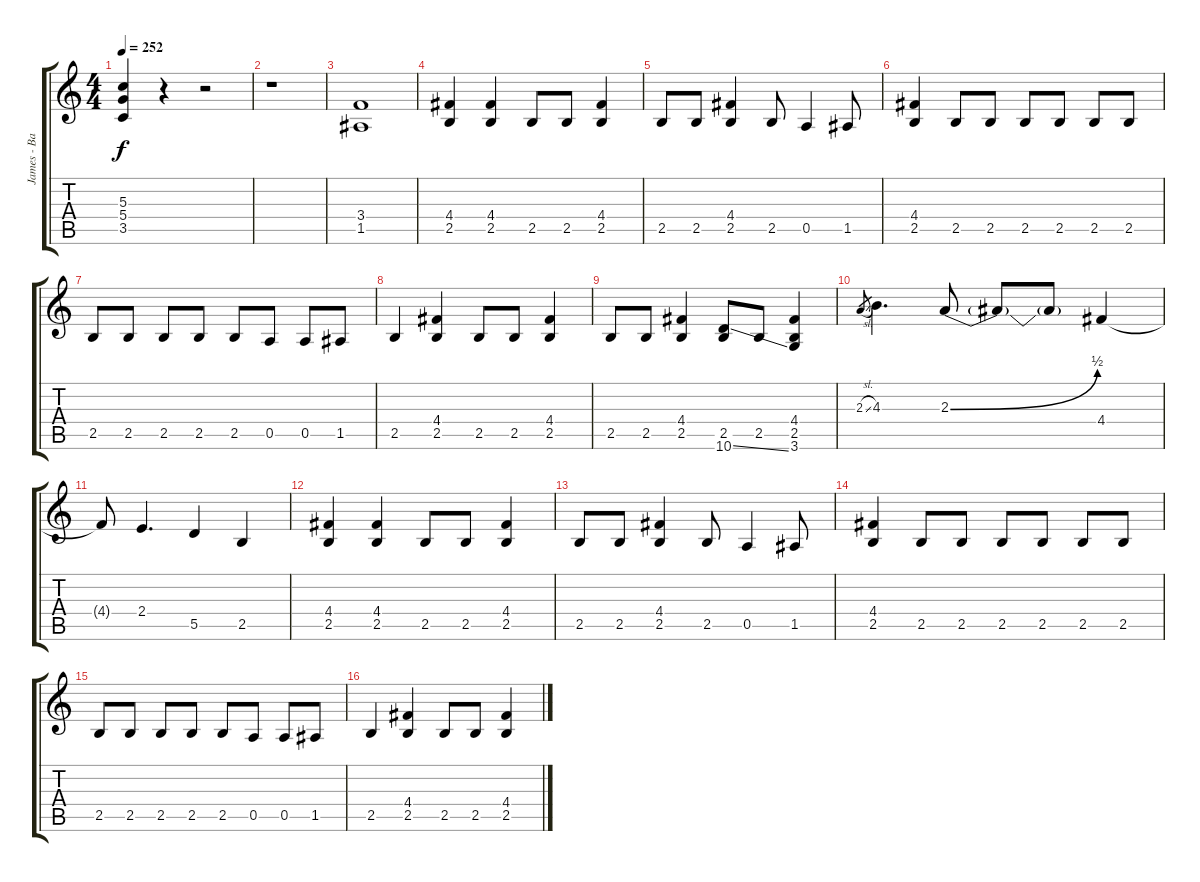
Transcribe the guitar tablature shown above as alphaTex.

\track ("James - Back Guitar" "James - Ba") {instrument distortionguitar}
\staff {score tabs}
\tuning (E4 B3 G3 D3 A2 E2) {hide}
\ts (4 4)
\tempo 252
\clef g2
\ks c
(5.3 5.4 3.5).4{dy f} r.4 r.2 |
r.1 |
(3.4 1.5).1 |
(4.4 2.5).4 (4.4 2.5).4 2.5.8 2.5.8 (4.4 2.5).4 |
2.5.8 2.5.8 (4.4 2.5).4 2.5.8 0.5.4 1.5.8 |
(4.4 2.5).4 2.5.8 2.5.8 2.5.8 2.5.8 2.5.8 2.5.8 |
2.5.8 2.5.8 2.5.8 2.5.8 2.5.8 0.5.8 0.5.8 1.5.8 |
2.5.4 (4.4 2.5).4 2.5.8 2.5.8 (4.4 2.5).4 |
2.5.8 2.5.8 (4.4 2.5).4 (2.5 10.6{ss}).8 2.5.8 (4.4 2.5 3.6).4 |
2.3{sl}.8{gr} 4.3.4{d} 2.3{be (bend 0 0 60 2)}.8 2.3{t}.8 2.3{t}.8 4.4.4 |
4.4{t}.8 2.4.4{d} 5.5.4 2.5.4 |
(4.4 2.5).4 (4.4 2.5).4 2.5.8 2.5.8 (4.4 2.5).4 |
2.5.8 2.5.8 (4.4 2.5).4 2.5.8 0.5.4 1.5.8 |
(4.4 2.5).4 2.5.8 2.5.8 2.5.8 2.5.8 2.5.8 2.5.8 |
2.5.8 2.5.8 2.5.8 2.5.8 2.5.8 0.5.8 0.5.8 1.5.8 |
2.5.4 (4.4 2.5).4 2.5.8 2.5.8 (4.4 2.5).4
